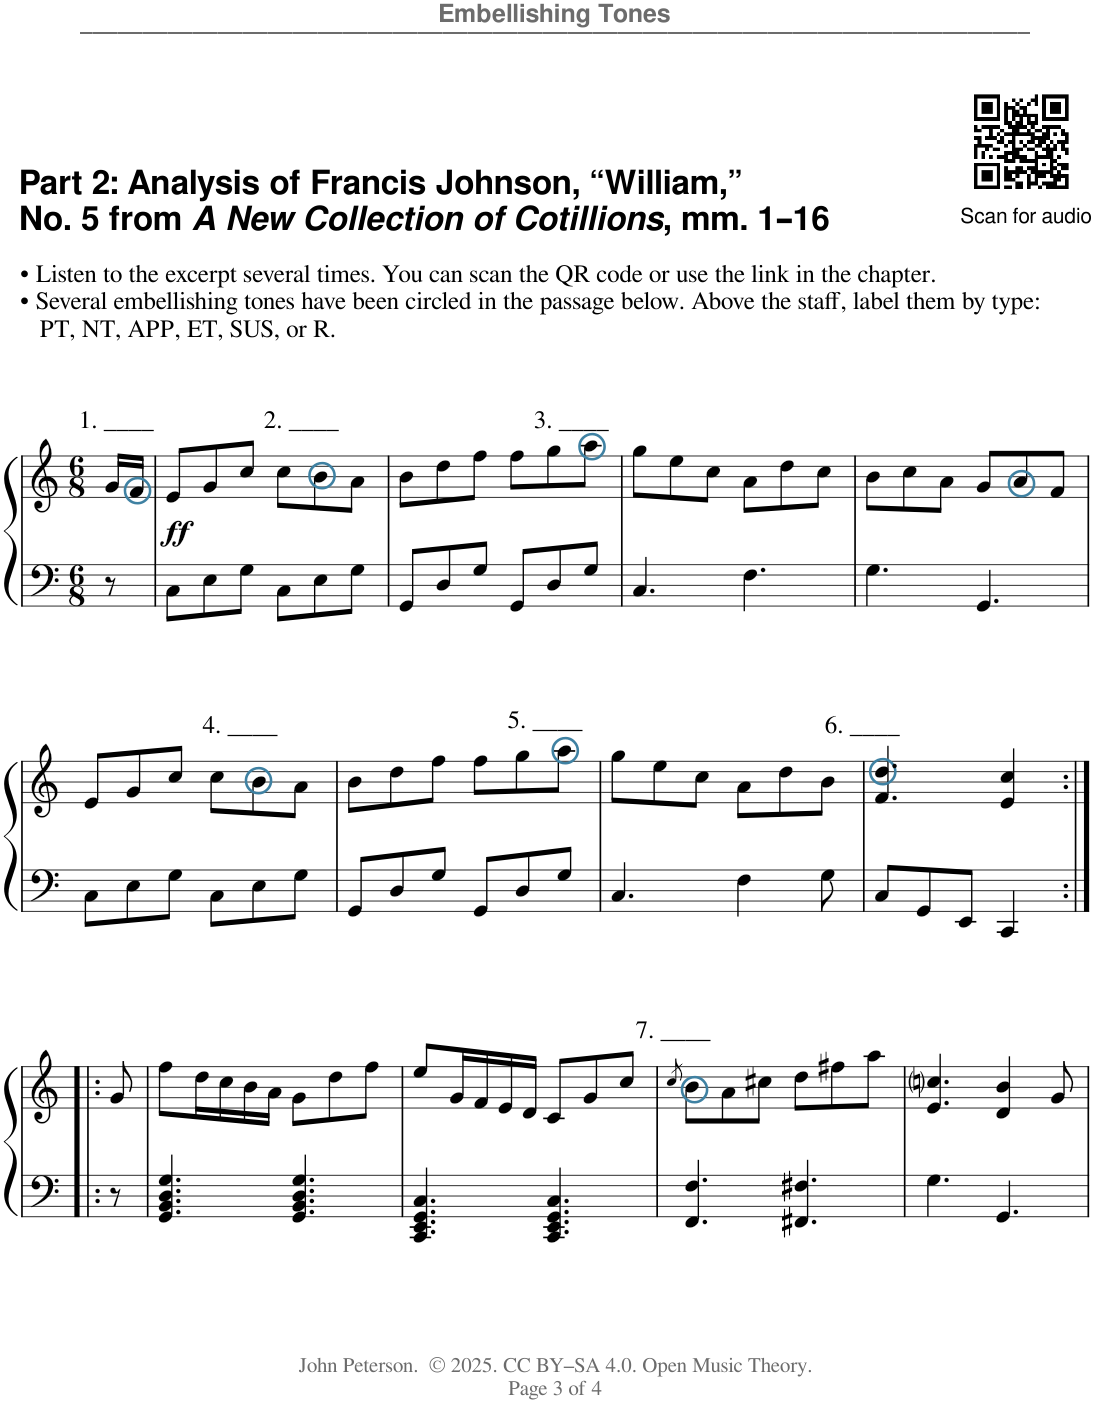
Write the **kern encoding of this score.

**kern	**kern	**dynam
*part1	*part1	*part1
*staff2	*staff1	*staff1/2
*I"Piano	*	*
*I'Pno.	*	*
!!LO:PB:g=z
*clefF4	*clefG2	*
*k[]	*k[]	*
*M6/8	*M6/8	*
=1	=1	=1
8r	16g/LL	.
!	!LO:TX:a:B:color=#3F81A2:t=◯	!
!	!LO:TX:a:t=1. ____	!
.	16f/JJ	.
=2	=2	=2
!	!	!LO:DY:b
8C\L	8e/L	ff
8E\	8g/	.
8G\J	8cc/J	.
8C\L	8cc\L	.
!	!LO:TX:a:t=2. ____	!
8E\	8b\	.
!	!LO:TX:a:B:color=#3F81A2:t=◯	!
8G\J	8a\J	.
=3	=3	=3
8GG/L	8b\L	.
8D/	8dd\	.
8G/J	8ff\J	.
8GG/L	8ff\L	.
8D/	8gg\	.
!	!LO:TX:a:t=3. ____	!
8G/J	8aa\J	.
=4	=4	=4
!	!LO:TX:a:B:color=#3F81A2:t=◯	!
4.C/	8gg\L	.
.	8ee\	.
.	8cc\J	.
4.F\	8a\L	.
.	8dd\	.
.	8cc\J	.
=5	=5	=5
4.G\	8b\L	.
.	8cc\	.
.	8a\J	.
4.GG/	8g/L	.
!	!LO:TX:a:B:color=#3F81A2:t=◯	!
.	8a/	.
!	!LO:TX:a:t=Scan for audio	!
.	8f/J	.
!!LO:LB:g=z
=6	=6	=6
8C\L	8e/L	.
8E\	8g/	.
8G\J	8cc/J	.
8C\L	8cc\L	.
!	!LO:TX:a:B:color=#3F81A2:t=◯	!
!	!LO:TX:a:t=4. ____	!
8E\	8b\	.
8G\J	8a\J	.
=7	=7	=7
8GG/L	8b\L	.
8D/	8dd\	.
8G/J	8ff\J	.
8GG/L	8ff\L	.
8D/	8gg\	.
!	!LO:TX:a:B:color=#3F81A2:t=◯	!
!	!LO:TX:a:t=5. ____	!
8G/J	8aa\J	.
=8	=8	=8
4.C/	8gg\L	.
.	8ee\	.
.	8cc\J	.
4F\	8a\L	.
.	8dd\	.
8G\	8b\J	.
=9	=9	=9
!	!LO:TX:a:B:color=#3F81A2:t=◯	!
!	!LO:TX:a:t=6. ____	!
8C/L	4.f/ 4.dd/	.
8GG/	.	.
8EE/J	.	.
4CC/	4e/ 4cc/	.
!!LO:LB:g=z
=10:|!|:	=10:|!|:	=10:|!|:
8r	8g/	.
=11	=11	=11
4.GG/ 4.BB/ 4.D/ 4.G/	8ff\L	.
.	16dd\L	.
.	16cc\	.
.	16b\	.
.	16a\JJ	.
4.GG/ 4.BB/ 4.D/ 4.G/	8g\L	.
.	8dd\	.
.	8ff\J	.
=12	=12	=12
4.CC/ 4.EE/ 4.GG/ 4.C/	8ee/L	.
.	16g/L	.
.	16f/	.
.	16e/	.
.	16d/JJ	.
4.CC/ 4.EE/ 4.GG/ 4.C/	8c/L	.
.	8g/	.
.	8cc/J	.
=13	=13	=13
.	8qcc/	.
!	!LO:TX:a:B:color=#3F81A2:t=◯	!
!	!LO:TX:a:t=7. ____	!
4.FF/ 4.F/	8b\L	.
.	8a\	.
.	8cc#X\J	.
4.FF#X/ 4.F#X/	8dd\L	.
.	8ff#X\	.
.	8aa\J	.
=14	=14	=14
4.G\	4.e/ 4.ccni/	.
4.GG/	4d/ 4b/	.
.	8g/	.
=	=	=
*-	*-	*-
